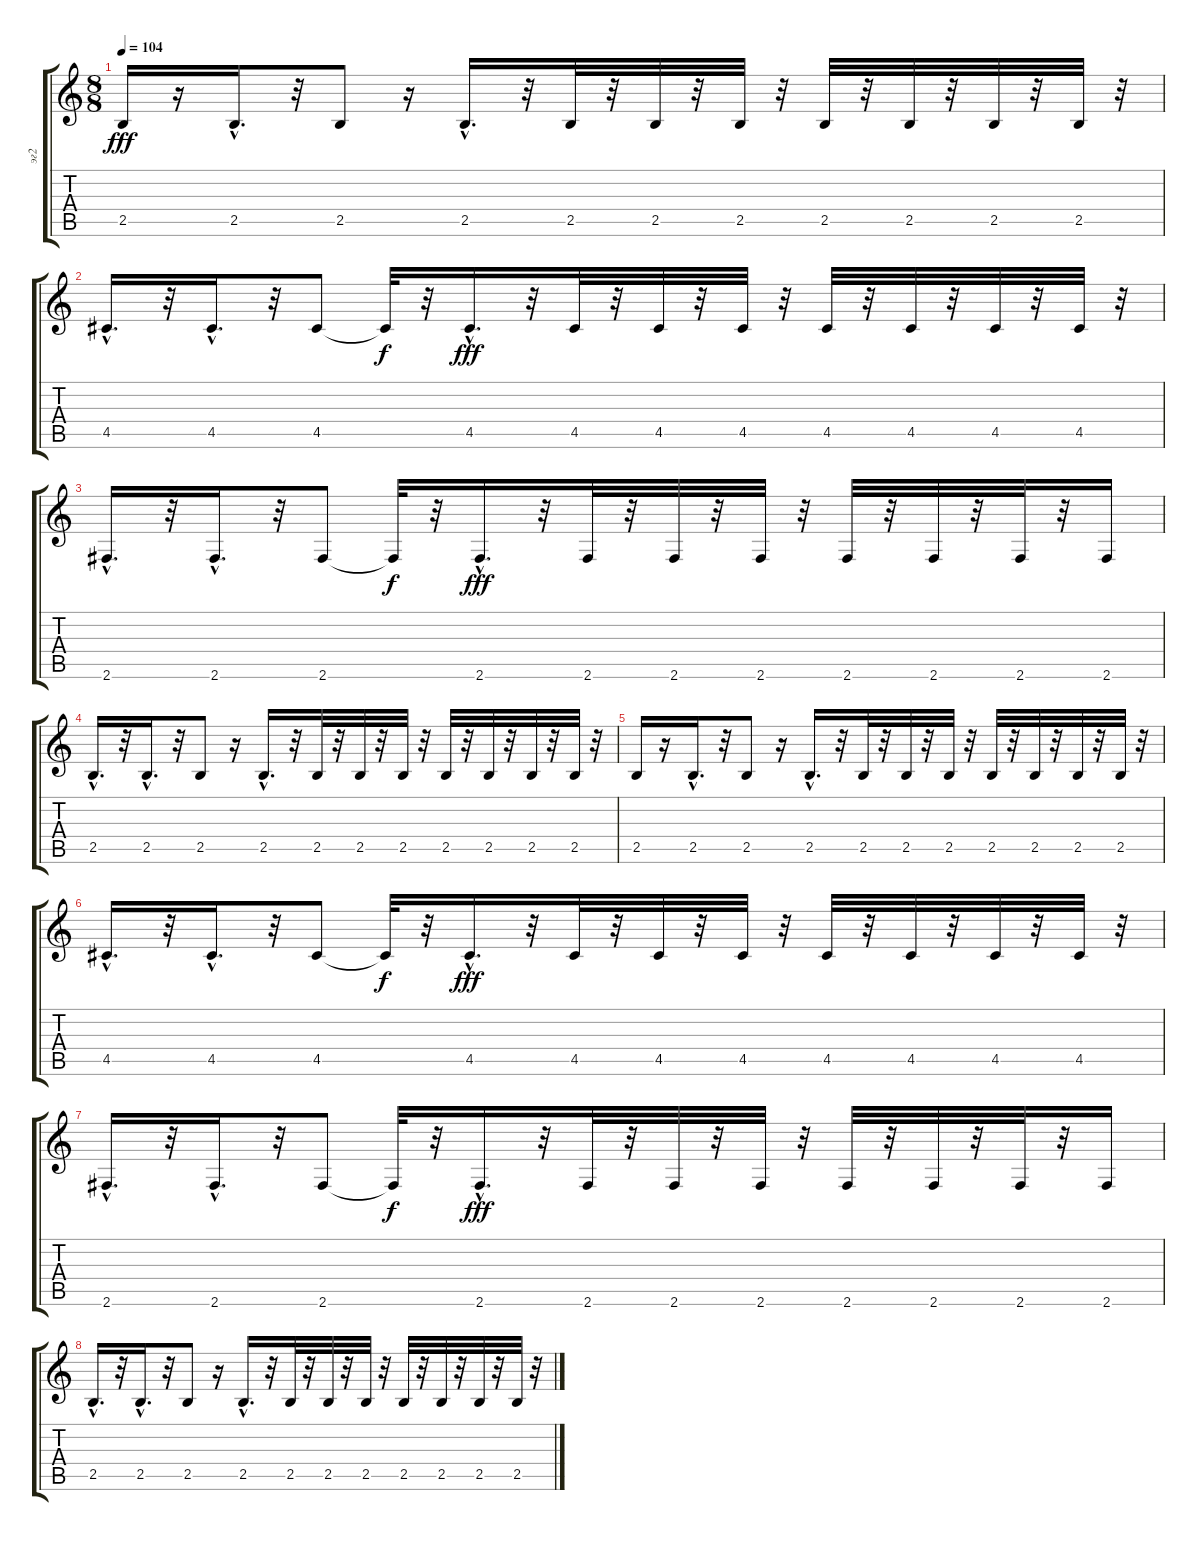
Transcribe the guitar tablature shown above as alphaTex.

\track ("эг2" "эг2") {instrument distortionguitar}
\staff {score tabs}
\tuning (E4 B3 G3 D3 A2 E2) {hide}
\ts (8 8)
\tempo 104
\clef g2
\ks c
2.5.16{dy fff} r.16 2.5{hac}.16{d} r.32 2.5.8 r.16 2.5{hac}.16{d} r.32 2.5.32 r.32 2.5.32 r.32 2.5.32 r.32 2.5.32 r.32 2.5.32 r.32 2.5.32 r.32 2.5.32 r.32 |
4.5{hac}.16{d} r.32 4.5{hac}.16{d} r.32 4.5.8 4.5{t}.32{dy f} r.32 4.5{hac}.16{d dy fff} r.32 4.5.32 r.32 4.5.32 r.32 4.5.32 r.32 4.5.32 r.32 4.5.32 r.32 4.5.32 r.32 4.5.32 r.32 |
2.6{hac}.16{d} r.32 2.6{hac}.16{d} r.32 2.6.8 2.6{t}.32{dy f} r.32 2.6{hac}.16{d dy fff} r.32 2.6.32 r.32 2.6.32 r.32 2.6.32 r.32 2.6.32 r.32 2.6.32 r.32 2.6.32 r.32 2.6.16 |
2.5{hac}.16{d} r.32 2.5{hac}.16{d} r.32 2.5.8 r.16 2.5{hac}.16{d} r.32 2.5.32 r.32 2.5.32 r.32 2.5.32 r.32 2.5.32 r.32 2.5.32 r.32 2.5.32 r.32 2.5.32 r.32 |
2.5.16 r.16 2.5{hac}.16{d} r.32 2.5.8 r.16 2.5{hac}.16{d} r.32 2.5.32 r.32 2.5.32 r.32 2.5.32 r.32 2.5.32 r.32 2.5.32 r.32 2.5.32 r.32 2.5.32 r.32 |
4.5{hac}.16{d} r.32 4.5{hac}.16{d} r.32 4.5.8 4.5{t}.32{dy f} r.32 4.5{hac}.16{d dy fff} r.32 4.5.32 r.32 4.5.32 r.32 4.5.32 r.32 4.5.32 r.32 4.5.32 r.32 4.5.32 r.32 4.5.32 r.32 |
2.6{hac}.16{d} r.32 2.6{hac}.16{d} r.32 2.6.8 2.6{t}.32{dy f} r.32 2.6{hac}.16{d dy fff} r.32 2.6.32 r.32 2.6.32 r.32 2.6.32 r.32 2.6.32 r.32 2.6.32 r.32 2.6.32 r.32 2.6.16 |
2.5{hac}.16{d} r.32 2.5{hac}.16{d} r.32 2.5.8 r.16 2.5{hac}.16{d} r.32 2.5.32 r.32 2.5.32 r.32 2.5.32 r.32 2.5.32 r.32 2.5.32 r.32 2.5.32 r.32 2.5.32 r.32
